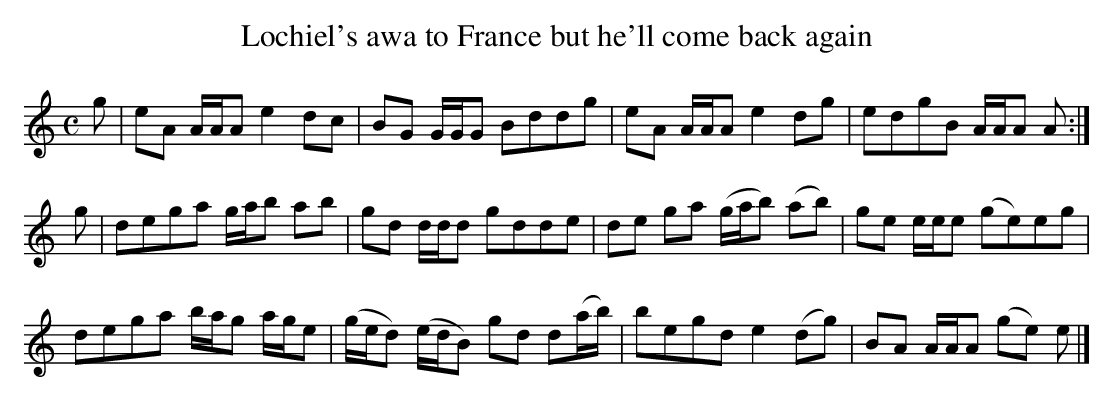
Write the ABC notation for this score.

X:1
T:Lochiel's awa to France but he'll come back again
M:C
K:Am
g|\
eA A/A/A e2dc| BG G/G/G Bddg| eA A/A/A e2dg| edgB A/A/A A:|
g|\
dega g/a/b ab| gd d/d/d gdde| \
de ga (g/a/b) (ab)| ge e/e/e (ge)eg|
dega b/a/g a/g/e| (g/e/d) (e/d/B) gd d(a/b/)| \
begd e2(dg)| BA A/A/A (ge) e |]
